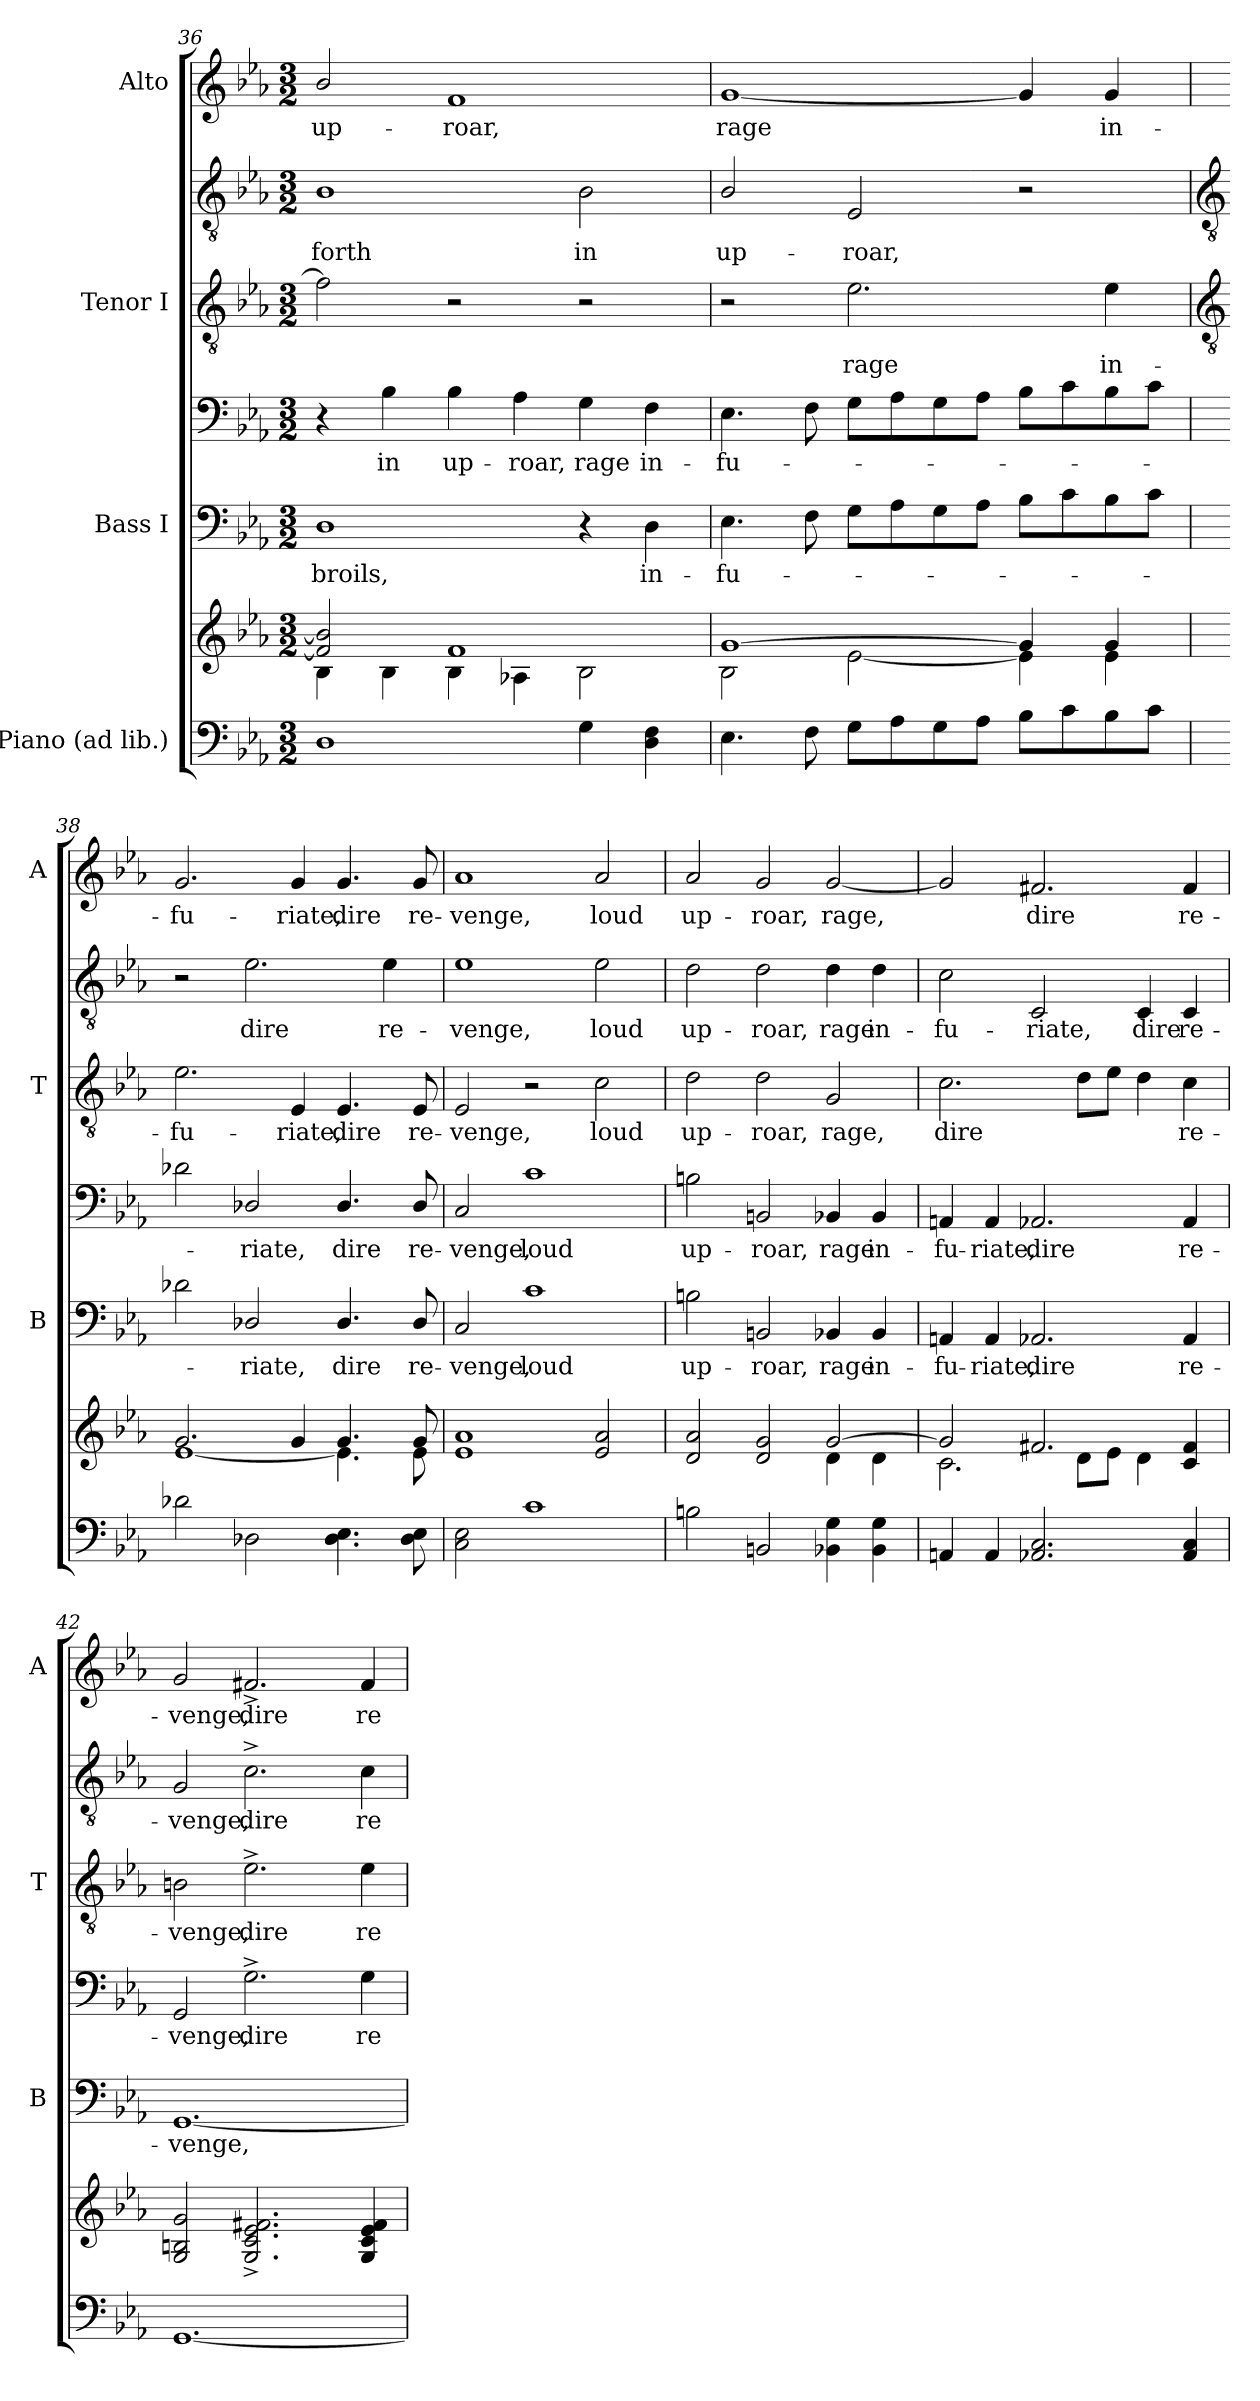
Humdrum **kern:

**kern	**kern	**kern	**text	**kern	**text	**kern	**text	**kern	**text	**kern	**text
*part4	*part4	*part3	*part3	*part3	*part3	*part2	*part2	*part2	*part2	*part1	*part1
*staff7	*staff6	*staff5	*staff5	*staff4	*staff4	*staff3	*staff3	*staff2	*staff2	*staff1	*staff1
*I"Piano (ad lib.)	*	*I"Bass I	*	*	*	*I"Tenor I	*	*	*	*I"Alto	*
*	*	*I'B	*	*	*	*I'T	*	*	*	*I'A	*
*clefF4	*clefG2	*clefF4	*	*clefF4	*	*clefGv2	*	*clefGv2	*	*clefG2	*
*k[b-e-a-]	*k[b-e-a-]	*k[b-e-a-]	*	*k[b-e-a-]	*	*k[b-e-a-]	*	*k[b-e-a-]	*	*k[b-e-a-]	*
*E-:	*E-:	*E-:	*	*E-:	*	*E-:	*	*E-:	*	*E-:	*
*M3/2	*M3/2	*M3/2	*	*M3/2	*	*M3/2	*	*M3/2	*	*M3/2	*
=36	=36	=36	=36	=36	=36	=36	=36	=36	=36	=36	=36
*	*^	*	*	*	*	*	*	*	*	*	*
!	!	!	!	!LO:LY:b	!	!	!	!	!	!LO:LY:b	!	!LO:LY:b
1D	2f/] 2b-/]	4B-\	1D	-broils,	4r	.	2f]	.	1B-	forth	2b-/	up-
!	!	!	!	!	!	!LO:LY:b	!	!	!	!	!	!
.	.	4B-\	.	.	4B-	in	.	.	.	.	.	.
!	!	!	!	!	!	!LO:LY:b	!	!	!	!	!	!LO:LY:b
.	1f/	4B-\	.	.	4B-	up-	2r	.	.	.	1f	-roar,
!	!	!	!	!	!	!LO:LY:b	!	!	!	!	!	!
.	.	4A-X\	.	.	4A-	-roar,	.	.	.	.	.	.
!	!	!	!	!	!	!LO:LY:b	!	!	!	!LO:LY:b	!	!
4G	.	2B-\	4r	.	4G	rage	2r	.	2B-	in	.	.
!	!	!	!	!LO:LY:b	!	!LO:LY:b	!	!	!	!	!	!
4D 4F	.	.	4D	in-	4F	in-	.	.	.	.	.	.
=37	=37	=37	=37	=37	=37	=37	=37	=37	=37	=37	=37	=37
!	!	!	!	!LO:LY:b	!	!LO:LY:b	!	!	!	!LO:LY:b	!	!LO:LY:b
4.E-	[1g/	2B-\	4.E-	fu-	4.E-	-fu-	2r	.	2B-/	up-	[1g	rage
8F	.	.	8F	.	8F	.	.	.	.	.	.	.
!	!	!	!	!	!	!	!	!LO:LY:b	!	!LO:LY:b	!	!
8GL	.	[2e-\	8GL	.	8GL	.	2.e-	rage	2E-	-roar,	.	.
8A-	.	.	8A-	.	8A-	.	.	.	.	.	.	.
8G	.	.	8G	.	8G	.	.	.	.	.	.	.
8A-J	.	.	8A-J	.	8A-J	.	.	.	.	.	.	.
8B-L	4g/]	4e-\]	8B-L	.	8B-L	.	.	.	2r	.	4g]	.
8c	.	.	8c	.	8c	.	.	.	.	.	.	.
!	!	!	!	!	!	!	!	!LO:LY:b	!	!	!	!LO:LY:b
8B-	4g/	4e-\	8B-	.	8B-	.	4e-	in-	.	.	4g	in-
8cJ	.	.	8cJ	.	8cJ	.	.	.	.	.	.	.
!!LO:LB:g=z
=38	=38	=38	=38	=38	=38	=38	=38	=38	=38	=38	=38	=38
*	*	*	*	*	*	*	*clefGv2	*	*clefGv2	*	*	*
!	!	!	!	!	!	!	!	!LO:LY:b	!	!	!	!LO:LY:b
2d-X	2.g/	[1e-\	2d-X	.	2d-X	.	2.e-	-fu-	2r	.	2.g	-fu-
!	!	!	!	!LO:LY:b	!	!LO:LY:b	!	!	!	!LO:LY:b	!	!
2D-X	.	.	2D-X/	-riate,	2D-X/	riate,	.	.	2.e-	-dire	.	.
!	!	!	!	!	!	!	!	!LO:LY:b	!	!	!	!LO:LY:b
.	4g/	.	.	.	.	.	4E-	-riate,	.	.	4g	-riate,
!	!	!	!	!LO:LY:b	!	!LO:LY:b	!	!LO:LY:b	!	!	!	!LO:LY:b
4.D- 4.E-	4.g/	4.e-\]	4.D-/	dire	4.D-/	dire	4.E-	dire	.	.	4.g	dire
!	!	!	!	!	!	!	!	!	!	!LO:LY:b	!	!
.	.	.	.	.	.	.	.	.	4e-	re-	.	.
!	!	!	!	!LO:LY:b	!	!LO:LY:b	!	!LO:LY:b	!	!	!	!LO:LY:b
8D- 8E-	8g/	8e-\	8D-/	re-	8D-/	re-	8E-	re-	.	.	8g	re-
=39	=39	=39	=39	=39	=39	=39	=39	=39	=39	=39	=39	=39
!	!	!	!	!LO:LY:b	!	!LO:LY:b	!	!LO:LY:b	!	!LO:LY:b	!	!LO:LY:b
2C 2E-	1e-/ 1a-/	1.ryy	2C	venge,	2C	-venge,	2E-	venge,	1e-	-venge,	1a-	-venge,
!	!	!	!	!LO:LY:b	!	!LO:LY:b	!	!	!	!	!	!
1c	.	.	1c	loud	1c	loud	2r	.	.	.	.	.
!	!	!	!	!	!	!	!	!LO:LY:b	!	!LO:LY:b	!	!LO:LY:b
.	2e-/ 2a-/	.	.	.	.	.	2c	loud	2e-	loud	2a-	loud
=40	=40	=40	=40	=40	=40	=40	=40	=40	=40	=40	=40	=40
!	!	!	!	!LO:LY:b	!	!LO:LY:b	!	!LO:LY:b	!	!LO:LY:b	!	!LO:LY:b
2Bn	2d/ 2a-/	1ryy	2Bn	-up-	2Bn	up-	2d	-up-	2d	up-	2a-	up-
!	!	!	!	!LO:LY:b	!	!LO:LY:b	!	!LO:LY:b	!	!LO:LY:b	!	!LO:LY:b
2BBn	2d/ 2g/	.	2BBn	-roar,	2BBn	-roar,	2d	-roar,	2d	-roar,	2g	-roar,
!	!	!	!	!LO:LY:b	!	!LO:LY:b	!	!LO:LY:b	!	!LO:LY:b	!	!LO:LY:b
4BB-X 4G	[2g/	4d\	4BB-X	rage	4BB-X	rage	2G	rage,	4d	rage	[2g	rage,
!	!	!	!	!LO:LY:b	!	!LO:LY:b	!	!	!	!LO:LY:b	!	!
4BB- 4G	.	4d\	4BB-	in-	4BB-	in-	.	.	4d	in-	.	.
=41	=41	=41	=41	=41	=41	=41	=41	=41	=41	=41	=41	=41
!	!	!	!	!LO:LY:b	!	!LO:LY:b	!	!LO:LY:b	!	!LO:LY:b	!	!
4AAn	2g/]	2.c\	4AAn	-fu-	4AAn	-fu-	2.c	-dire	2c	fu-	2g]	.
!	!	!	!	!LO:LY:b	!	!LO:LY:b	!	!	!	!	!	!
4AA	.	.	4AA	-riate,	4AA	-riate,	.	.	.	.	.	.
!	!	!	!	!LO:LY:b	!	!LO:LY:b	!	!	!	!LO:LY:b	!	!LO:LY:b
2.AA-X 2.C	2.f#X/	.	2.AA-X	dire	2.AA-X	dire	.	.	2C	-riate,	2.f#X	dire
.	.	8d\L	.	.	.	.	8dL	.	.	.	.	.
.	.	8e-\J	.	.	.	.	8e-J	.	.	.	.	.
!	!	!	!	!	!	!	!	!	!	!LO:LY:b	!	!
.	.	4d\	.	.	.	.	4d	.	4C	dire	.	.
!	!	!	!	!LO:LY:b	!	!LO:LY:b	!	!LO:LY:b	!	!LO:LY:b	!	!LO:LY:b
4AA- 4C	4c/ 4f#/	4ryy	4AA-	re-	4AA-	re-	4c	re-	4C	re-	4f#	re-
=42	=42	=42	=42	=42	=42	=42	=42	=42	=42	=42	=42	=42
!	!	!	!	!LO:LY:b	!	!LO:LY:b	!	!LO:LY:b	!	!LO:LY:b	!	!LO:LY:b
[1.GG	2G/ 2Bn/ 2g/	1ryy	[1.GG	-venge,	2GG	-venge,	2Bn	-venge,	2G	-venge,	2g	-venge,
!	!	!	!	!	!	!LO:LY:b	!	!LO:LY:b	!	!LO:LY:b	!	!LO:LY:b
.	2.G/^ 2.c/^ 2.e-/^ 2.f#X/^	.	.	.	2.G^	dire	2.e-^	dire	2.c^	dire	2.f#X^	dire
.	.	4ryy	.	.	.	.	.	.	.	.	.	.
!	!	!	!	!	!	!LO:LY:b	!	!LO:LY:b	!	!LO:LY:b	!	!LO:LY:b
.	4G/ 4c/ 4e-/ 4f#/	4ryy	.	.	4G	re-	4e-	re-	4c	re-	4f#	re-
*	*v	*v	*	*	*	*	*	*	*	*	*	*
=	=	=	=	=	=	=	=	=	=	=	=
*-	*-	*-	*-	*-	*-	*-	*-	*-	*-	*-	*-
